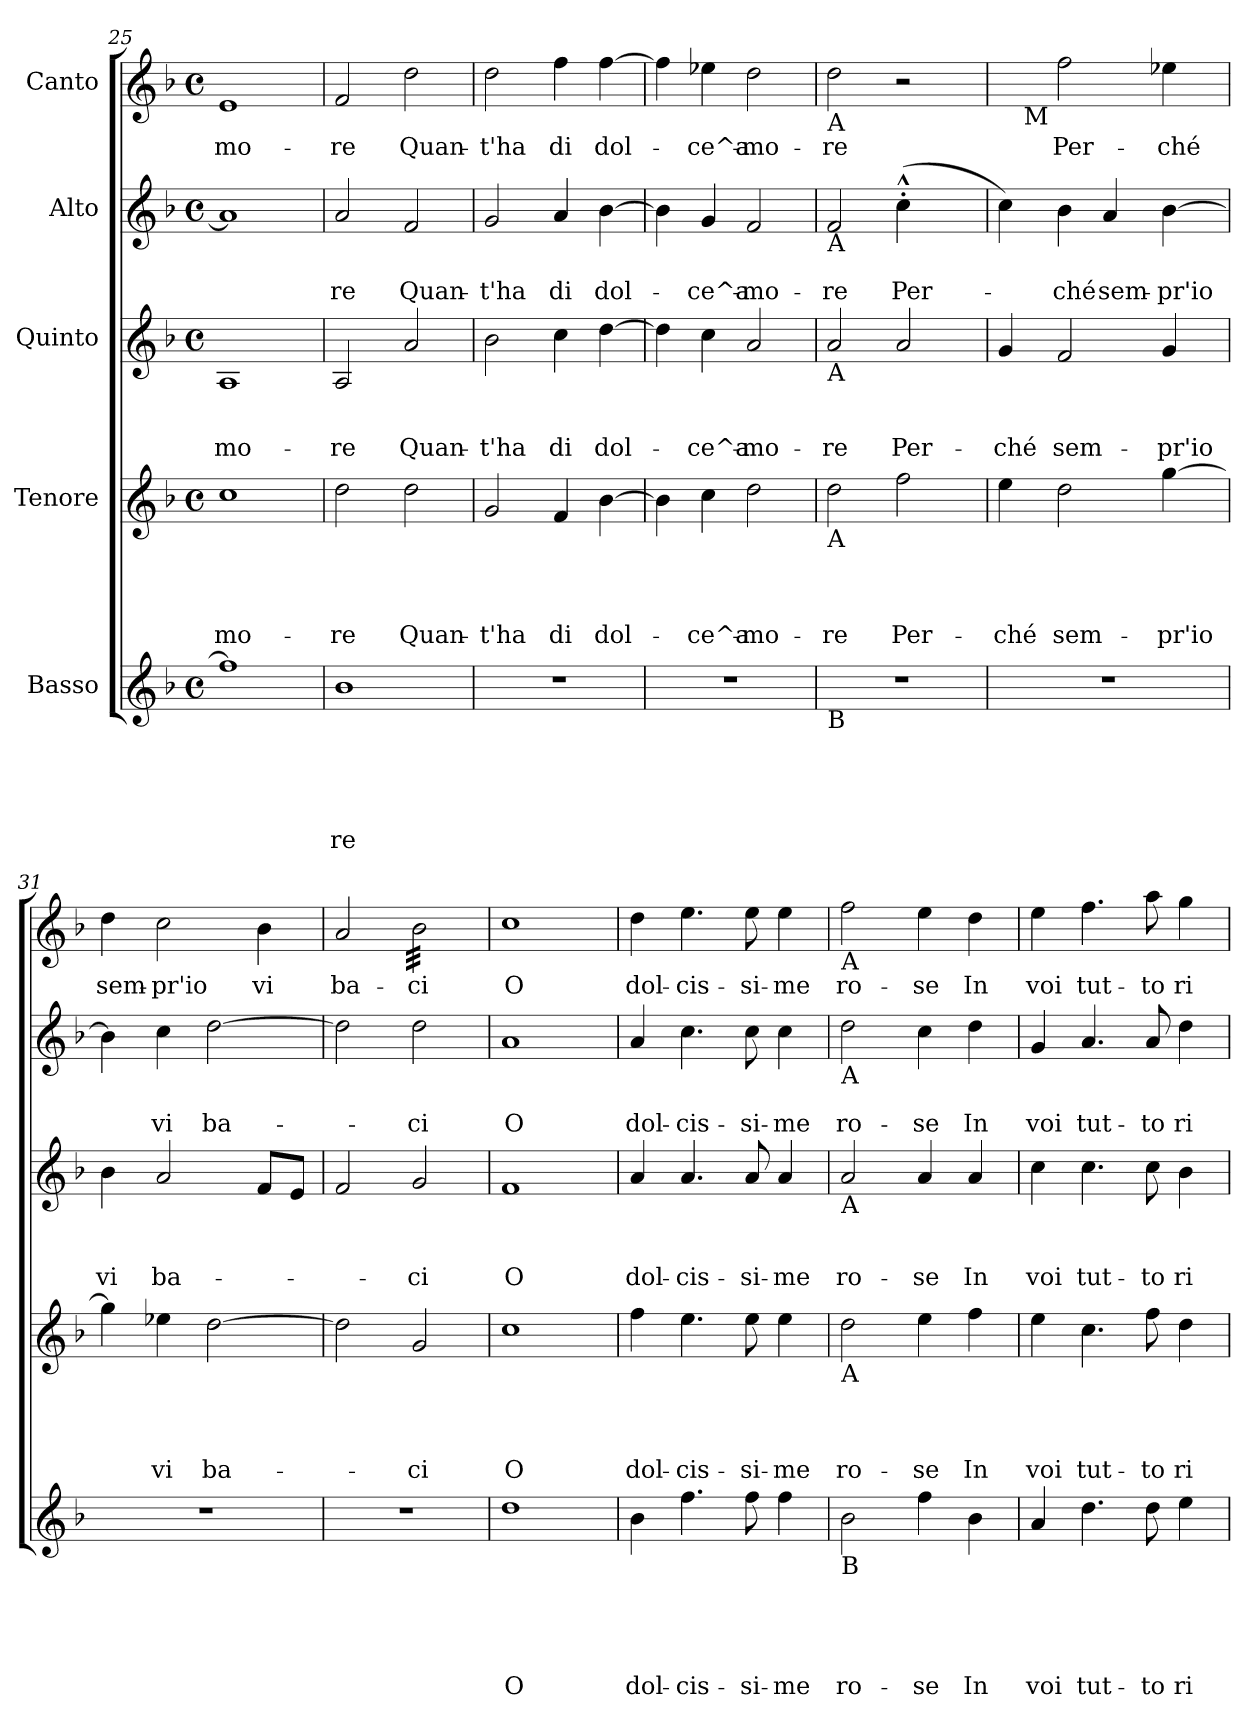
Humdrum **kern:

**kern	**text	**text	**text	**text	**text	**kern	**text	**text	**text	**text	**kern	**text	**text	**text	**kern	**text	**text	**kern	**text
*part5	*part5	*part5	*part5	*part5	*part5	*part4	*part4	*part4	*part4	*part4	*part3	*part3	*part3	*part3	*part2	*part2	*part2	*part1	*part1
*staff5	*staff5	*staff5	*staff5	*staff5	*staff5	*staff4	*staff4	*staff4	*staff4	*staff4	*staff3	*staff3	*staff3	*staff3	*staff2	*staff2	*staff2	*staff1	*staff1
*I"Basso	*	*	*	*	*	*I"Tenore	*	*	*	*	*I"Quinto	*	*	*	*I"Alto	*	*	*I"Canto	*
*clefG2	*	*	*	*	*	*clefG2	*	*	*	*	*clefG2	*	*	*	*clefG2	*	*	*clefG2	*
*k[b-]	*	*	*	*	*	*k[b-]	*	*	*	*	*k[b-]	*	*	*	*k[b-]	*	*	*k[b-]	*
*F:	*	*	*	*	*	*F:	*	*	*	*	*F:	*	*	*	*F:	*	*	*F:	*
*M4/4	*	*	*	*	*	*M4/4	*	*	*	*	*M4/4	*	*	*	*M4/4	*	*	*M4/4	*
*met(c)	*	*	*	*	*	*met(c)	*	*	*	*	*met(c)	*	*	*	*met(c)	*	*	*met(c)	*
=25	=25	=25	=25	=25	=25	=25	=25	=25	=25	=25	=25	=25	=25	=25	=25	=25	=25	=25	=25
!	!	!	!	!	!	!	!	!	!	!LO:LY:b	!	!	!	!LO:LY:b	!	!	!	!	!LO:LY:b
1ff]	.	.	.	.	.	1cc	.	.	.	mo-	1A	.	.	mo-	1a]	.	.	1e	mo-
=26	=26	=26	=26	=26	=26	=26	=26	=26	=26	=26	=26	=26	=26	=26	=26	=26	=26	=26	=26
!	!	!	!	!	!LO:LY:b	!	!	!	!	!LO:LY:b	!	!	!	!LO:LY:b	!	!	!LO:LY:b	!	!LO:LY:b
1b-	.	.	.	.	-re	2dd\	.	.	.	-re	2A/	.	.	-re	2a/	.	-re	2f/	-re
!	!	!	!	!	!	!	!	!	!	!LO:LY:b	!	!	!	!LO:LY:b	!	!	!LO:LY:b	!	!LO:LY:b
.	.	.	.	.	.	2dd\	.	.	.	Quan-	2a/	.	.	Quan-	2f/	.	Quan-	2dd\	Quan-
=27	=27	=27	=27	=27	=27	=27	=27	=27	=27	=27	=27	=27	=27	=27	=27	=27	=27	=27	=27
!	!	!	!	!	!	!	!	!	!	!LO:LY:b	!	!	!	!LO:LY:b	!	!	!LO:LY:b	!	!LO:LY:b
1r	.	.	.	.	.	2g/	.	.	.	-t'ha	2b-\	.	.	-t'ha	2g/	.	-t'ha	2dd\	-t'ha
!	!	!	!	!	!	!	!	!	!	!LO:LY:b	!	!	!	!LO:LY:b	!	!	!LO:LY:b	!	!LO:LY:b
.	.	.	.	.	.	4f/	.	.	.	di	4cc\	.	.	di	4a/	.	di	4ff\	di
!	!	!	!	!	!	!	!	!	!	!LO:LY:b	!	!	!	!LO:LY:b	!	!	!LO:LY:b	!	!LO:LY:b
.	.	.	.	.	.	[>4b-\	.	.	.	dol-	[>4dd\	.	.	dol-	[>4b-\	.	dol-	[>4ff\	dol-
=28	=28	=28	=28	=28	=28	=28	=28	=28	=28	=28	=28	=28	=28	=28	=28	=28	=28	=28	=28
1r	.	.	.	.	.	4b-\]	.	.	.	.	4dd\]	.	.	.	4b-\]	.	.	4ff\]	.
!	!	!	!	!	!	!	!	!	!	!LO:LY:b	!	!	!	!LO:LY:b	!	!	!LO:LY:b	!	!LO:LY:b
.	.	.	.	.	.	4cc\	.	.	.	-ce^a-	4cc\	.	.	-ce^a-	4g/	.	-ce^a-	4ee-X\	-ce^a-
!	!	!	!	!	!	!	!	!	!	!LO:LY:b	!	!	!	!LO:LY:b	!	!	!LO:LY:b	!	!LO:LY:b
.	.	.	.	.	.	2dd\	.	.	.	-mo-	2a/	.	.	-mo-	2f/	.	-mo-	2dd\	-mo-
!!LO:PB:g=z
=29	=29	=29	=29	=29	=29	=29	=29	=29	=29	=29	=29	=29	=29	=29	=29	=29	=29	=29	=29
!	!	!	!	!	!	!	!	!	!	!	!	!	!	!	!	!	!	!LO:TX:b:t=A	!
!	!	!	!	!	!	!	!	!	!	!	!	!	!	!	!LO:TX:b:t=A	!	!	!	!
!	!	!	!	!	!	!	!	!	!	!	!LO:TX:b:t=A	!	!	!	!	!	!	!	!
!	!	!	!	!	!	!LO:TX:b:t=A	!	!	!	!	!	!	!	!	!	!	!	!	!
!LO:TX:b:t=B	!	!	!	!	!	!	!	!	!	!	!	!	!	!	!	!	!	!	!
!	!	!	!	!	!	!	!	!	!	!LO:LY:b	!	!	!	!LO:LY:b	!	!	!LO:LY:b	!	!LO:LY:b
1r	.	.	.	.	.	2dd\	.	.	.	-re	2a/	.	.	-re	2f/	.	-re	2dd\	-re
!	!	!	!	!	!	!	!	!	!	!LO:LY:b	!	!	!	!LO:LY:b	!	!	!LO:LY:b	!	!
.	.	.	.	.	.	2ff\	.	.	.	Per-	2a/	.	.	Per-	(>4cc^^>'>\	.	Per-	2r	.
.	.	.	.	.	.	.	.	.	.	.	.	.	.	.	4ryy	.	.	.	.
=30	=30	=30	=30	=30	=30	=30	=30	=30	=30	=30	=30	=30	=30	=30	=30	=30	=30	=30	=30
!	!	!	!	!	!	!	!	!	!	!LO:LY:b	!	!	!	!LO:LY:b	!	!	!	!	!
*	*	*	*	*	*	*	*	*	*	*	*	*	*	*	*	*	*	*^	*
1r	.	.	.	.	.	4ee\	.	.	.	-ché	4g/	.	.	-ché	4cc\)	.	.	4ryy	16.ryy	.
!	!	!	!	!	!	!	!	!	!	!	!	!	!	!	!	!	!	!	!LO:TX:b:t=M	!
.	.	.	.	.	.	.	.	.	.	.	.	.	.	.	.	.	.	.	2ryy	.
!	!	!	!	!	!	!	!	!	!	!LO:LY:b	!	!	!	!LO:LY:b	!	!	!LO:LY:b	!	!	!LO:LY:b
.	.	.	.	.	.	2dd\	.	.	.	sem-	2f/	.	.	sem-	4b-\	.	-ché	2ff\	.	Per-
!	!	!	!	!	!	!	!	!	!	!	!	!	!	!	!	!	!LO:LY:b	!	!	!
.	.	.	.	.	.	.	.	.	.	.	.	.	.	.	4a/	.	sem-	.	.	.
.	.	.	.	.	.	.	.	.	.	.	.	.	.	.	.	.	.	.	4ryy	.
!	!	!	!	!	!	!	!	!	!	!LO:LY:b	!	!	!	!LO:LY:b	!	!	!LO:LY:b	!	!	!LO:LY:b
.	.	.	.	.	.	[>4gg\	.	.	.	-pr'io	4g/	.	.	-pr'io	[>4b-\	.	-pr'io	4ee-X\	.	-ché
.	.	.	.	.	.	.	.	.	.	.	.	.	.	.	.	.	.	.	8ryy	.
.	.	.	.	.	.	.	.	.	.	.	.	.	.	.	.	.	.	.	32ryy	.
=31	=31	=31	=31	=31	=31	=31	=31	=31	=31	=31	=31	=31	=31	=31	=31	=31	=31	=31	=31	=31
!	!	!	!	!	!	!	!	!	!	!	!	!	!	!LO:LY:b	!	!	!	!	!	!LO:LY:b
*	*	*	*	*	*	*	*	*	*	*	*	*	*	*	*	*	*	*v	*v	*
1r	.	.	.	.	.	4gg\]	.	.	.	.	4b-\	.	.	vi	4b-\]	.	.	4dd\	sem-
!	!	!	!	!	!	!	!	!	!	!LO:LY:b	!	!	!	!LO:LY:b	!	!	!LO:LY:b	!	!LO:LY:b
.	.	.	.	.	.	4ee-X\	.	.	.	vi	2a/	.	.	ba-	4cc\	.	vi	2cc\	-pr'io
!	!	!	!	!	!	!	!	!	!	!LO:LY:b	!	!	!	!	!	!	!LO:LY:b	!	!
.	.	.	.	.	.	[>2dd\	.	.	.	ba-	.	.	.	.	[>2dd\	.	ba-	.	.
!	!	!	!	!	!	!	!	!	!	!	!	!	!	!	!	!	!	!	!LO:LY:b
.	.	.	.	.	.	.	.	.	.	.	8f/L	.	.	.	.	.	.	4b-\	vi
.	.	.	.	.	.	.	.	.	.	.	8e/J	.	.	.	.	.	.	.	.
=32	=32	=32	=32	=32	=32	=32	=32	=32	=32	=32	=32	=32	=32	=32	=32	=32	=32	=32	=32
!	!	!	!	!	!	!	!	!	!	!	!	!	!	!	!	!	!	!	!LO:LY:b
1r	.	.	.	.	.	2dd\]	.	.	.	.	2f/	.	.	.	2dd\]	.	.	2a/	ba-
!	!	!	!	!	!	!	!	!	!	!LO:LY:b	!	!	!	!LO:LY:b	!	!	!LO:LY:b	!	!LO:LY:b
*	*	*	*	*	*	*	*	*	*	*	*	*	*	*	*	*	*	*tremolo	*
.	.	.	.	.	.	2g/	.	.	.	-ci	2g/	.	.	-ci	2dd\	.	-ci	32b-\LLL	-ci
.	.	.	.	.	.	.	.	.	.	.	.	.	.	.	.	.	.	32b-\	.
.	.	.	.	.	.	.	.	.	.	.	.	.	.	.	.	.	.	32b-\	.
.	.	.	.	.	.	.	.	.	.	.	.	.	.	.	.	.	.	32b-\	.
.	.	.	.	.	.	.	.	.	.	.	.	.	.	.	.	.	.	32b-\	.
.	.	.	.	.	.	.	.	.	.	.	.	.	.	.	.	.	.	32b-\	.
.	.	.	.	.	.	.	.	.	.	.	.	.	.	.	.	.	.	32b-\	.
.	.	.	.	.	.	.	.	.	.	.	.	.	.	.	.	.	.	32b-\	.
.	.	.	.	.	.	.	.	.	.	.	.	.	.	.	.	.	.	32b-\	.
.	.	.	.	.	.	.	.	.	.	.	.	.	.	.	.	.	.	32b-\	.
.	.	.	.	.	.	.	.	.	.	.	.	.	.	.	.	.	.	32b-\	.
.	.	.	.	.	.	.	.	.	.	.	.	.	.	.	.	.	.	32b-\	.
.	.	.	.	.	.	.	.	.	.	.	.	.	.	.	.	.	.	32b-\	.
.	.	.	.	.	.	.	.	.	.	.	.	.	.	.	.	.	.	32b-\	.
.	.	.	.	.	.	.	.	.	.	.	.	.	.	.	.	.	.	32b-\	.
.	.	.	.	.	.	.	.	.	.	.	.	.	.	.	.	.	.	32b-\JJJ	.
*	*	*	*	*	*	*	*	*	*	*	*	*	*	*	*	*	*	*Xtremolo	*
=33	=33	=33	=33	=33	=33	=33	=33	=33	=33	=33	=33	=33	=33	=33	=33	=33	=33	=33	=33
!	!	!	!	!	!LO:LY:b	!	!	!	!	!LO:LY:b	!	!	!	!LO:LY:b	!	!	!LO:LY:b	!	!LO:LY:b
1dd	.	.	.	.	O	1cc	.	.	.	O	1f	.	.	O	1a	.	O	1cc	O
=34	=34	=34	=34	=34	=34	=34	=34	=34	=34	=34	=34	=34	=34	=34	=34	=34	=34	=34	=34
!	!	!	!	!	!LO:LY:b	!	!	!	!	!LO:LY:b	!	!	!	!LO:LY:b	!	!	!LO:LY:b	!	!LO:LY:b
4b-\	.	.	.	.	dol-	4ff\	.	.	.	dol-	4a/	.	.	dol-	4a/	.	dol-	4dd\	dol-
!	!	!	!	!	!LO:LY:b	!	!	!	!	!LO:LY:b	!	!	!	!LO:LY:b	!	!	!LO:LY:b	!	!LO:LY:b
4.ff\	.	.	.	.	-cis-	4.ee\	.	.	.	-cis-	4.a/	.	.	-cis-	4.cc\	.	-cis-	4.ee\	-cis-
!	!	!	!	!	!LO:LY:b	!	!	!	!	!LO:LY:b	!	!	!	!LO:LY:b	!	!	!LO:LY:b	!	!LO:LY:b
8ff\	.	.	.	.	-si-	8ee\	.	.	.	-si-	8a/	.	.	-si-	8cc\	.	-si-	8ee\	-si-
!	!	!	!	!	!LO:LY:b	!	!	!	!	!LO:LY:b	!	!	!	!LO:LY:b	!	!	!LO:LY:b	!	!LO:LY:b
4ff\	.	.	.	.	-me	4ee\	.	.	.	-me	4a/	.	.	-me	4cc\	.	-me	4ee\	-me
!!LO:PB:g=z
=35	=35	=35	=35	=35	=35	=35	=35	=35	=35	=35	=35	=35	=35	=35	=35	=35	=35	=35	=35
!	!	!	!	!	!	!	!	!	!	!	!	!	!	!	!	!	!	!LO:TX:b:t=A	!
!	!	!	!	!	!	!	!	!	!	!	!	!	!	!	!LO:TX:b:t=A	!	!	!	!
!	!	!	!	!	!	!	!	!	!	!	!LO:TX:b:t=A	!	!	!	!	!	!	!	!
!	!	!	!	!	!	!LO:TX:b:t=A	!	!	!	!	!	!	!	!	!	!	!	!	!
!LO:TX:b:t=B	!	!	!	!	!	!	!	!	!	!	!	!	!	!	!	!	!	!	!
!	!	!	!	!	!LO:LY:b	!	!	!	!	!LO:LY:b	!	!	!	!LO:LY:b	!	!	!LO:LY:b	!	!LO:LY:b
2b-\	.	.	.	.	ro-	2dd\	.	.	.	ro-	2a/	.	.	ro-	2dd\	.	ro-	2ff\	ro-
!	!	!	!	!	!LO:LY:b	!	!	!	!	!LO:LY:b	!	!	!	!LO:LY:b	!	!	!LO:LY:b	!	!LO:LY:b
4ff\	.	.	.	.	-se	4ee\	.	.	.	-se	4a/	.	.	-se	4cc\	.	-se	4ee\	-se
!	!	!	!	!	!LO:LY:b	!	!	!	!	!LO:LY:b	!	!	!	!LO:LY:b	!	!	!LO:LY:b	!	!LO:LY:b
4b-\	.	.	.	.	In	4ff\	.	.	.	In	4a/	.	.	In	4dd\	.	In	4dd\	In
=36	=36	=36	=36	=36	=36	=36	=36	=36	=36	=36	=36	=36	=36	=36	=36	=36	=36	=36	=36
!	!	!	!	!	!LO:LY:b	!	!	!	!	!LO:LY:b	!	!	!	!LO:LY:b	!	!	!LO:LY:b	!	!LO:LY:b
4a/	.	.	.	.	voi	4ee\	.	.	.	voi	4cc\	.	.	voi	4g/	.	voi	4ee\	voi
!	!	!	!	!	!LO:LY:b	!	!	!	!	!LO:LY:b	!	!	!	!LO:LY:b	!	!	!LO:LY:b	!	!LO:LY:b
4.dd\	.	.	.	.	tut-	4.cc\	.	.	.	tut-	4.cc\	.	.	tut-	4.a/	.	tut-	4.ff\	tut-
!	!	!	!	!	!LO:LY:b	!	!	!	!	!LO:LY:b	!	!	!	!LO:LY:b	!	!	!LO:LY:b	!	!LO:LY:b
8dd\	.	.	.	.	-to	8ff\	.	.	.	-to	8cc\	.	.	-to	8a/	.	-to	8aa\	-to
!	!	!	!	!	!LO:LY:b	!	!	!	!	!LO:LY:b	!	!	!	!LO:LY:b	!	!	!LO:LY:b	!	!LO:LY:b
4ee\	.	.	.	.	ri-	4dd\	.	.	.	ri-	4b-\	.	.	ri-	4dd\	.	ri-	4gg\	ri-
=	=	=	=	=	=	=	=	=	=	=	=	=	=	=	=	=	=	=	=
*-	*-	*-	*-	*-	*-	*-	*-	*-	*-	*-	*-	*-	*-	*-	*-	*-	*-	*-	*-
